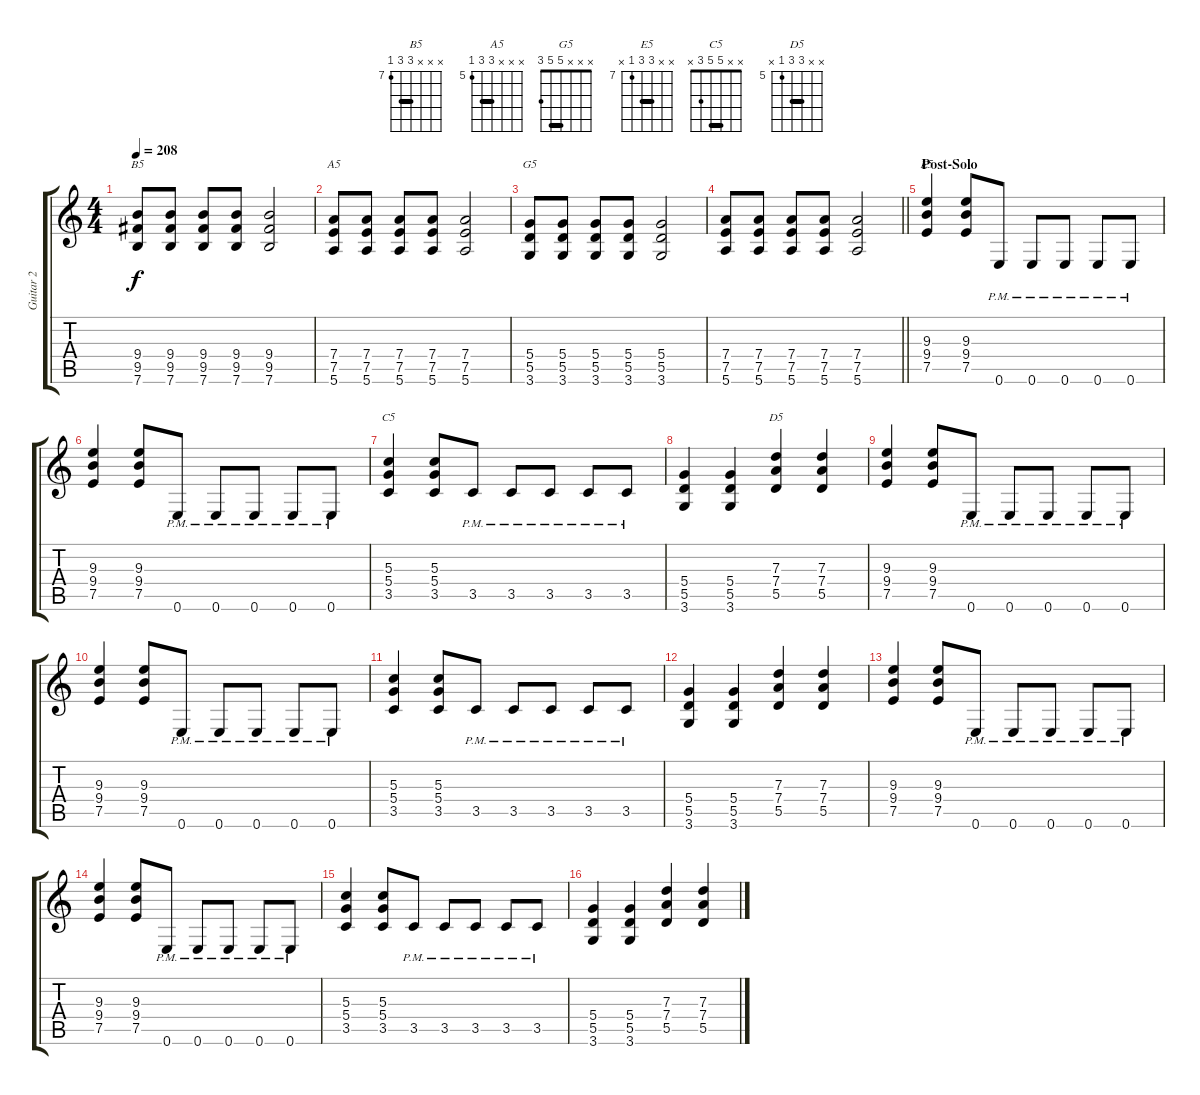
\track ("Guitar 2" "Guitar 2") {instrument distortionguitar}
\staff {score tabs}
\tuning (E4 B3 G3 D3 A2 E2) {hide}
\chord ("B5" x x x 9 9 7) {firstfret 7 barre 9}
\chord ("A5" x x x 7 7 5) {firstfret 5 barre 7}
\chord ("G5" x x x 5 5 3) {barre 5}
\chord ("E5" x x 9 9 7 x) {firstfret 7 barre 9}
\chord ("C5" x x 5 5 3 x) {barre 5}
\chord ("D5" x x 7 7 5 x) {firstfret 5 barre 7}
\ts (4 4)
\tempo 208
\clef g2
\ks c
(9.4 9.5 7.6).8{ch "B5" dy f} (9.4 9.5 7.6).8 (9.4 9.5 7.6).8 (9.4 9.5 7.6).8 (9.4 9.5 7.6).2 |
(7.4 7.5 5.6).8{ch "A5"} (7.4 7.5 5.6).8 (7.4 7.5 5.6).8 (7.4 7.5 5.6).8 (7.4 7.5 5.6).2 |
(5.4 5.5 3.6).8{ch "G5"} (5.4 5.5 3.6).8 (5.4 5.5 3.6).8 (5.4 5.5 3.6).8 (5.4 5.5 3.6).2 |
\barLineRight lightlight
(7.4 7.5 5.6).8 (7.4 7.5 5.6).8 (7.4 7.5 5.6).8 (7.4 7.5 5.6).8 (7.4 7.5 5.6).2 |
\section ("" "Post-Solo")
(9.3 9.4 7.5).4{ch "E5"} (9.3 9.4 7.5).8 0.6{pm}.8 0.6{pm}.8 0.6{pm}.8 0.6{pm}.8 0.6{pm}.8 |
(9.3 9.4 7.5).4 (9.3 9.4 7.5).8 0.6{pm}.8 0.6{pm}.8 0.6{pm}.8 0.6{pm}.8 0.6{pm}.8 |
(5.3 5.4 3.5).4{ch "C5"} (5.3 5.4 3.5).8 3.5{pm}.8 3.5{pm}.8 3.5{pm}.8 3.5{pm}.8 3.5{pm}.8 |
(5.4 5.5 3.6).4 (5.4 5.5 3.6).4 (7.3 7.4 5.5).4{ch "D5"} (7.3 7.4 5.5).4 |
(9.3 9.4 7.5).4 (9.3 9.4 7.5).8 0.6{pm}.8 0.6{pm}.8 0.6{pm}.8 0.6{pm}.8 0.6{pm}.8 |
(9.3 9.4 7.5).4 (9.3 9.4 7.5).8 0.6{pm}.8 0.6{pm}.8 0.6{pm}.8 0.6{pm}.8 0.6{pm}.8 |
(5.3 5.4 3.5).4 (5.3 5.4 3.5).8 3.5{pm}.8 3.5{pm}.8 3.5{pm}.8 3.5{pm}.8 3.5{pm}.8 |
(5.4 5.5 3.6).4 (5.4 5.5 3.6).4 (7.3 7.4 5.5).4 (7.3 7.4 5.5).4 |
(9.3 9.4 7.5).4 (9.3 9.4 7.5).8 0.6{pm}.8 0.6{pm}.8 0.6{pm}.8 0.6{pm}.8 0.6{pm}.8 |
(9.3 9.4 7.5).4 (9.3 9.4 7.5).8 0.6{pm}.8 0.6{pm}.8 0.6{pm}.8 0.6{pm}.8 0.6{pm}.8 |
(5.3 5.4 3.5).4 (5.3 5.4 3.5).8 3.5{pm}.8 3.5{pm}.8 3.5{pm}.8 3.5{pm}.8 3.5{pm}.8 |
(5.4 5.5 3.6).4 (5.4 5.5 3.6).4 (7.3 7.4 5.5).4 (7.3 7.4 5.5).4
